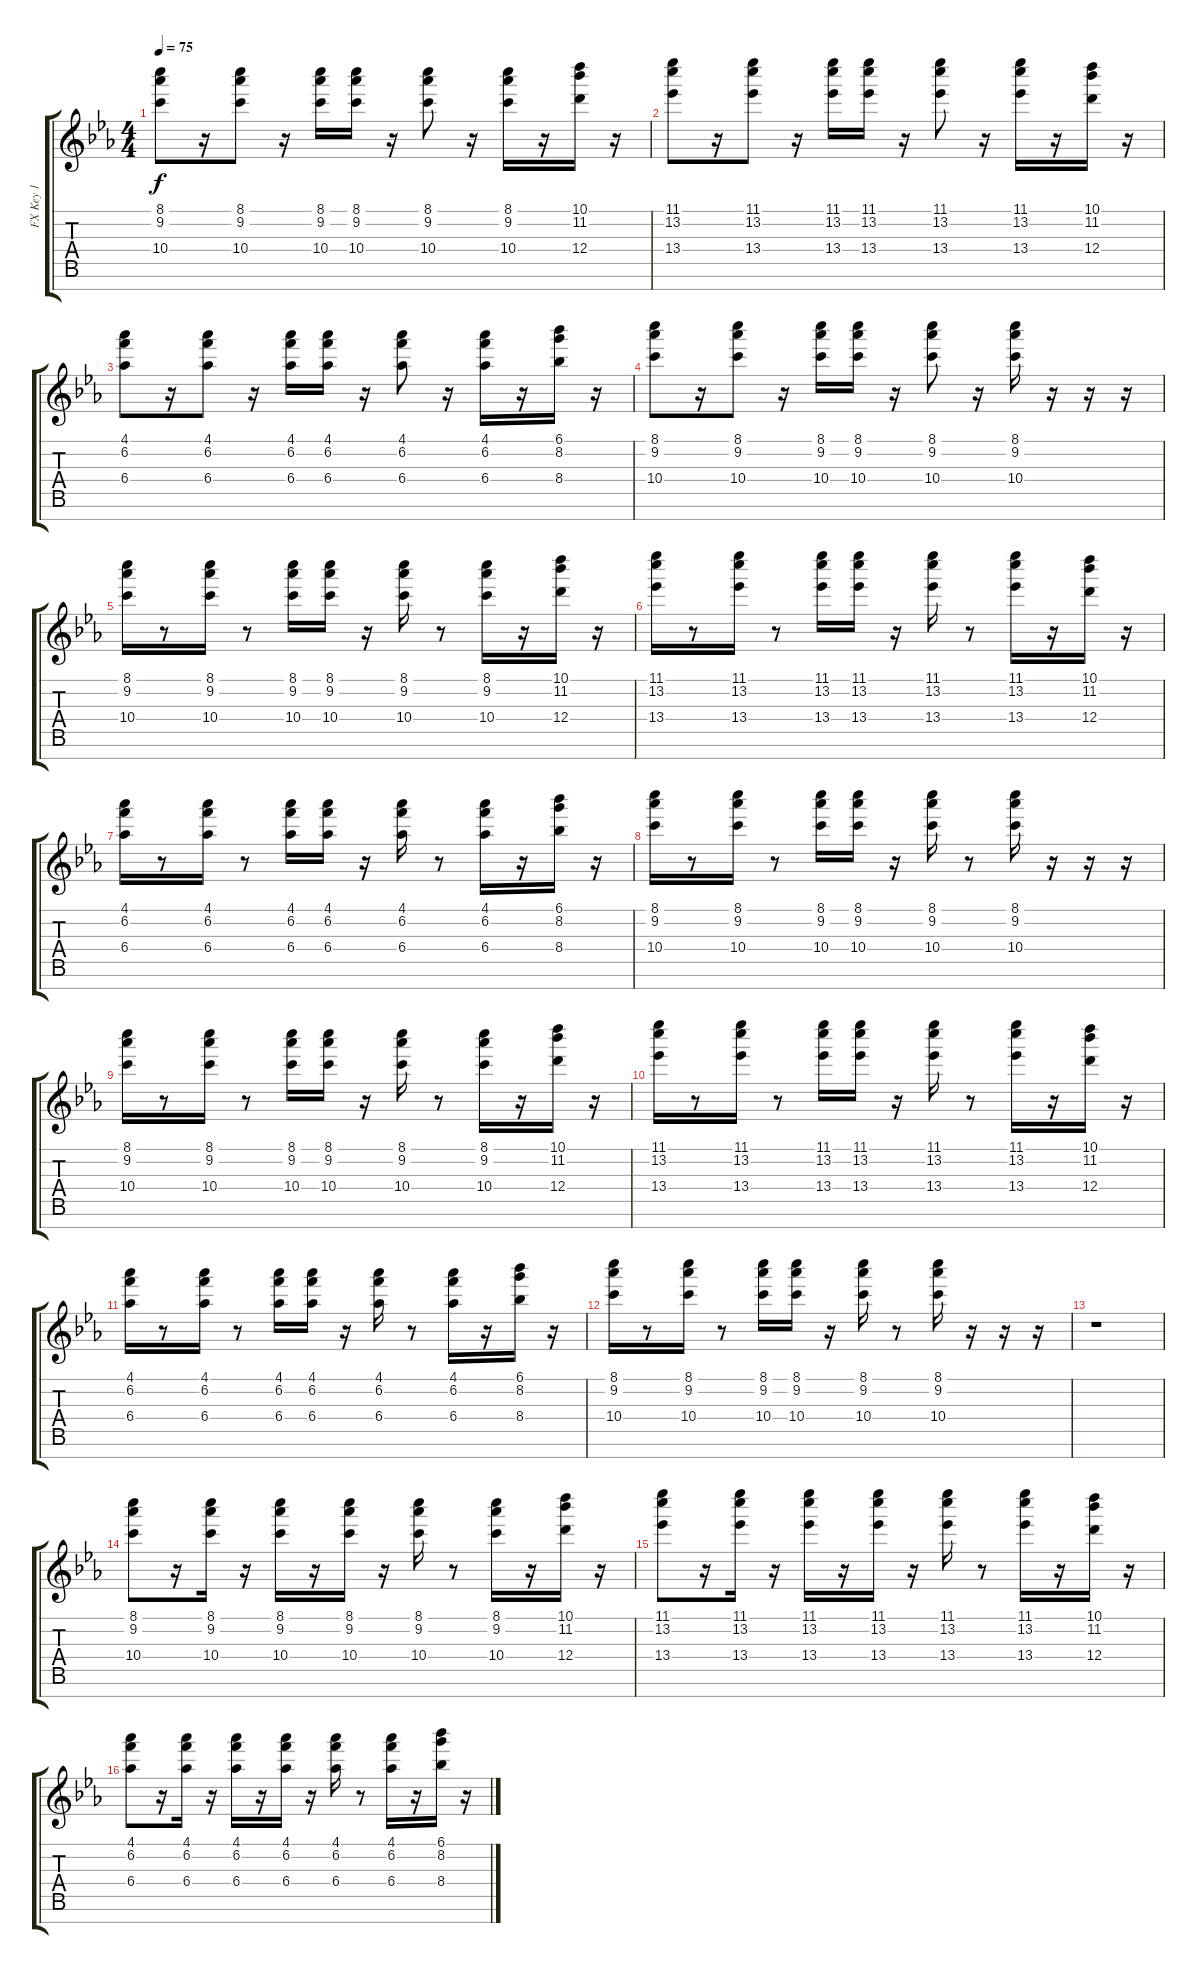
\track ("FX Key 1" "FX Key 1") {instrument rockorgan}
\staff {score tabs}
\tuning (E6 B5 G5 D5 A4 E4 B3) {hide}
\ts (4 4)
\tempo 75
\clef g2
\ks eb
(8.1 9.2 10.4).8{dy f} r.16 (8.1 9.2 10.4).8 r.16 (8.1 9.2 10.4).16 (8.1 9.2 10.4).16 r.16 (8.1 9.2 10.4).8 r.16 (8.1 9.2 10.4).16 r.16 (10.1 11.2 12.4).16 r.16 |
(11.1 13.2 13.4).8 r.16 (11.1 13.2 13.4).8 r.16 (11.1 13.2 13.4).16 (11.1 13.2 13.4).16 r.16 (11.1 13.2 13.4).8 r.16 (11.1 13.2 13.4).16 r.16 (10.1 11.2 12.4).16 r.16 |
(4.1 6.2 6.4).8 r.16 (4.1 6.2 6.4).8 r.16 (4.1 6.2 6.4).16 (4.1 6.2 6.4).16 r.16 (4.1 6.2 6.4).8 r.16 (4.1 6.2 6.4).16 r.16 (6.1 8.2 8.4).16 r.16 |
(8.1 9.2 10.4).8 r.16 (8.1 9.2 10.4).8 r.16 (8.1 9.2 10.4).16 (8.1 9.2 10.4).16 r.16 (8.1 9.2 10.4).8 r.16 (8.1 9.2 10.4).16 r.16 r.16 r.16 |
(8.1 9.2 10.4).16 r.8 (8.1 9.2 10.4).16 r.8 (8.1 9.2 10.4).16 (8.1 9.2 10.4).16 r.16 (8.1 9.2 10.4).16 r.8 (8.1 9.2 10.4).16 r.16 (10.1 11.2 12.4).16 r.16 |
(11.1 13.2 13.4).16 r.8 (11.1 13.2 13.4).16 r.8 (11.1 13.2 13.4).16 (11.1 13.2 13.4).16 r.16 (11.1 13.2 13.4).16 r.8 (11.1 13.2 13.4).16 r.16 (10.1 11.2 12.4).16 r.16 |
(4.1 6.2 6.4).16 r.8 (4.1 6.2 6.4).16 r.8 (4.1 6.2 6.4).16 (4.1 6.2 6.4).16 r.16 (4.1 6.2 6.4).16 r.8 (4.1 6.2 6.4).16 r.16 (6.1 8.2 8.4).16 r.16 |
(8.1 9.2 10.4).16 r.8 (8.1 9.2 10.4).16 r.8 (8.1 9.2 10.4).16 (8.1 9.2 10.4).16 r.16 (8.1 9.2 10.4).16 r.8 (8.1 9.2 10.4).16 r.16 r.16 r.16 |
(8.1 9.2 10.4).16 r.8 (8.1 9.2 10.4).16 r.8 (8.1 9.2 10.4).16 (8.1 9.2 10.4).16 r.16 (8.1 9.2 10.4).16 r.8 (8.1 9.2 10.4).16 r.16 (10.1 11.2 12.4).16 r.16 |
(11.1 13.2 13.4).16 r.8 (11.1 13.2 13.4).16 r.8 (11.1 13.2 13.4).16 (11.1 13.2 13.4).16 r.16 (11.1 13.2 13.4).16 r.8 (11.1 13.2 13.4).16 r.16 (10.1 11.2 12.4).16 r.16 |
(4.1 6.2 6.4).16 r.8 (4.1 6.2 6.4).16 r.8 (4.1 6.2 6.4).16 (4.1 6.2 6.4).16 r.16 (4.1 6.2 6.4).16 r.8 (4.1 6.2 6.4).16 r.16 (6.1 8.2 8.4).16 r.16 |
(8.1 9.2 10.4).16 r.8 (8.1 9.2 10.4).16 r.8 (8.1 9.2 10.4).16 (8.1 9.2 10.4).16 r.16 (8.1 9.2 10.4).16 r.8 (8.1 9.2 10.4).16 r.16 r.16 r.16 |
r.1 |
(8.1 9.2 10.4).8 r.16 (8.1 9.2 10.4).16 r.16 (8.1 9.2 10.4).16 r.16 (8.1 9.2 10.4).16 r.16 (8.1 9.2 10.4).16 r.8 (8.1 9.2 10.4).16 r.16 (10.1 11.2 12.4).16 r.16 |
(11.1 13.2 13.4).8 r.16 (11.1 13.2 13.4).16 r.16 (11.1 13.2 13.4).16 r.16 (11.1 13.2 13.4).16 r.16 (11.1 13.2 13.4).16 r.8 (11.1 13.2 13.4).16 r.16 (10.1 11.2 12.4).16 r.16 |
(4.1 6.2 6.4).8 r.16 (4.1 6.2 6.4).16 r.16 (4.1 6.2 6.4).16 r.16 (4.1 6.2 6.4).16 r.16 (4.1 6.2 6.4).16 r.8 (4.1 6.2 6.4).16 r.16 (6.1 8.2 8.4).16 r.16
